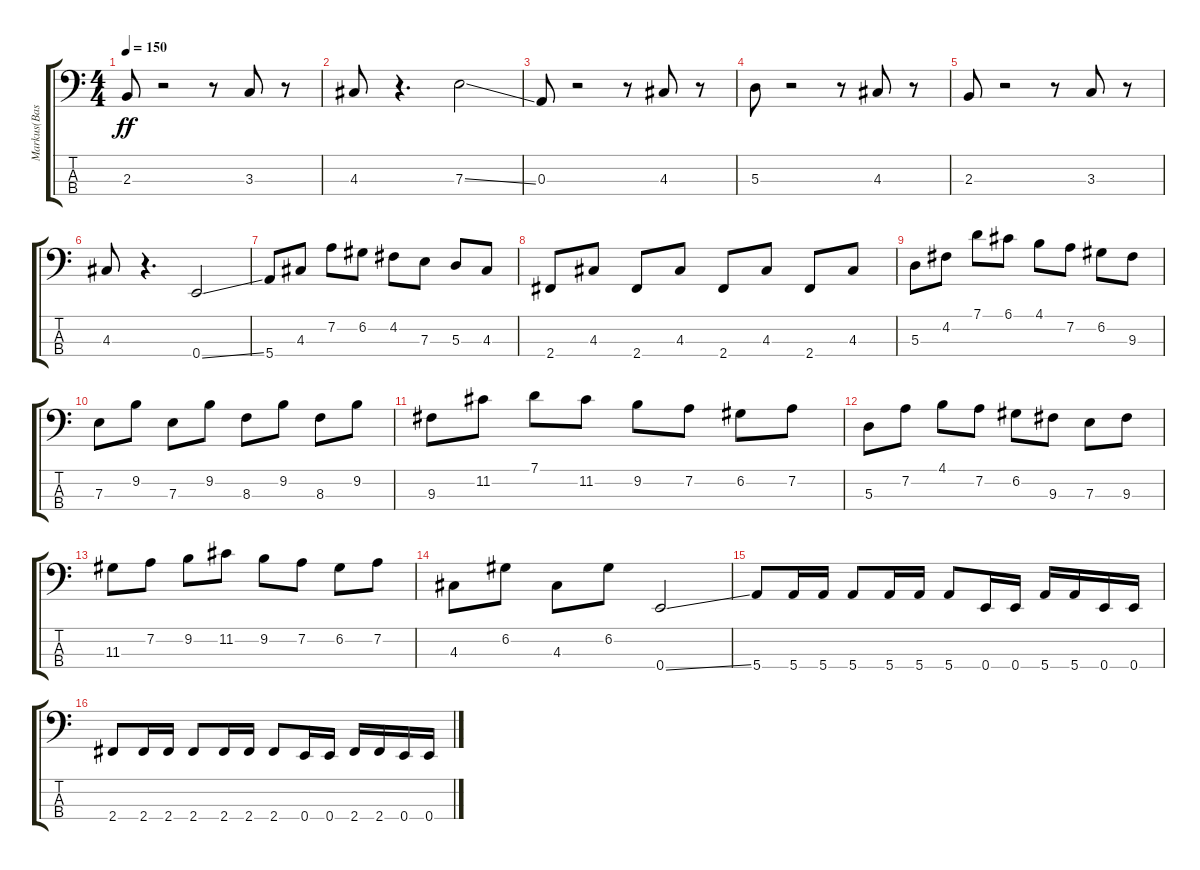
\track ("Markus(Bass)" "Markus(Bas") {instrument electricbassfinger}
\staff {score tabs}
\tuning (G2 D2 A1 E1) {hide}
\ts (4 4)
\tempo 150
\clef f4
\ks c
2.3.8{dy ff} r.2 r.8 3.3.8 r.8 |
4.3.8 r.4{d} 7.3{ss}.2 |
0.3.8 r.2 r.8 4.3.8 r.8 |
5.3.8 r.2 r.8 4.3.8 r.8 |
2.3.8 r.2 r.8 3.3.8 r.8 |
4.3.8 r.4{d} 0.4{ss}.2 |
5.4.8 4.3.8 7.2.8 6.2.8 4.2.8 7.3.8 5.3.8 4.3.8 |
2.4.8 4.3.8 2.4.8 4.3.8 2.4.8 4.3.8 2.4.8 4.3.8 |
5.3.8 4.2.8 7.1.8 6.1.8 4.1.8 7.2.8 6.2.8 9.3.8 |
7.3.8 9.2.8 7.3.8 9.2.8 8.3.8 9.2.8 8.3.8 9.2.8 |
9.3.8 11.2.8 7.1.8 11.2.8 9.2.8 7.2.8 6.2.8 7.2.8 |
5.3.8 7.2.8 4.1.8 7.2.8 6.2.8 9.3.8 7.3.8 9.3.8 |
11.3.8 7.2.8 9.2.8 11.2.8 9.2.8 7.2.8 6.2.8 7.2.8 |
4.3.8 6.2.8 4.3.8 6.2.8 0.4{ss}.2 |
5.4.8 5.4.16 5.4.16 5.4.8 5.4.16 5.4.16 5.4.8 0.4.16 0.4.16 5.4.16 5.4.16 0.4.16 0.4.16 |
2.4.8 2.4.16 2.4.16 2.4.8 2.4.16 2.4.16 2.4.8 0.4.16 0.4.16 2.4.16 2.4.16 0.4.16 0.4.16
